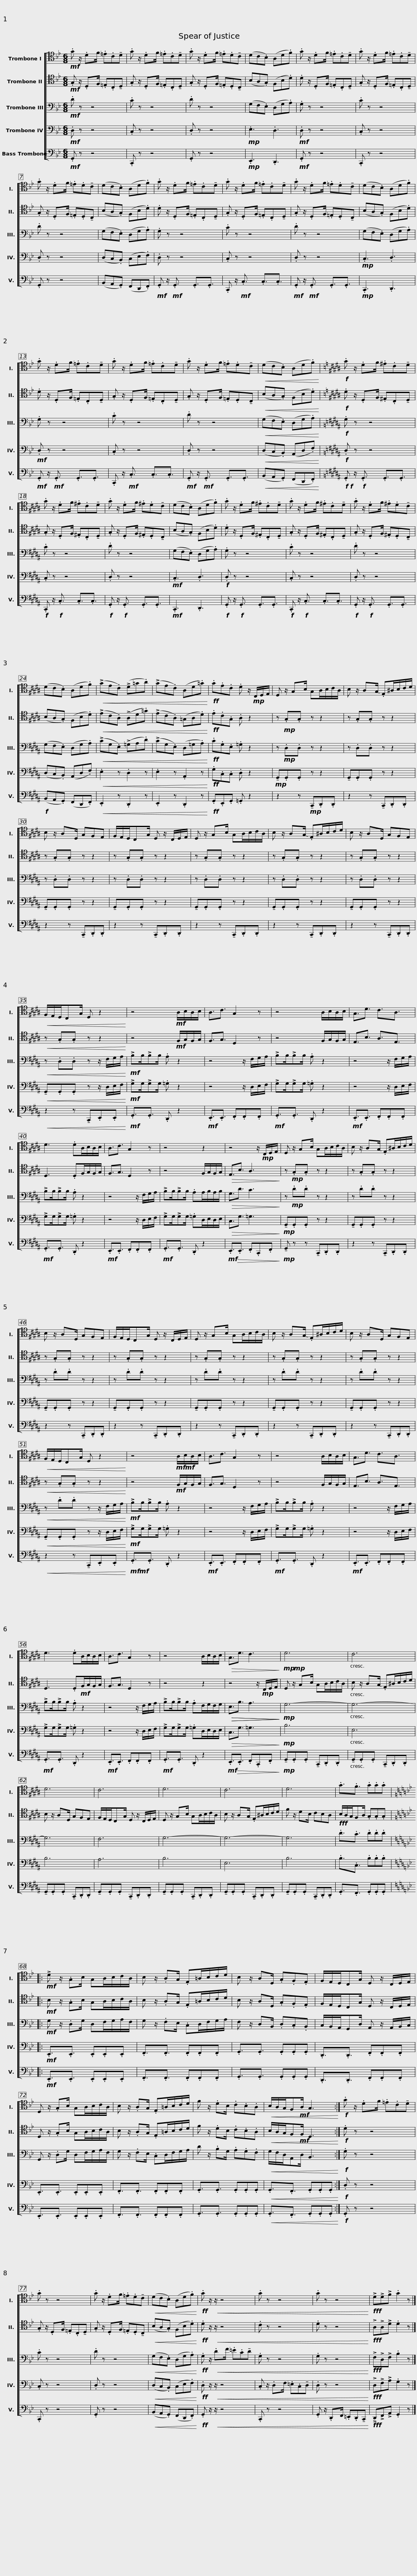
X:1
%%score [ 1 2 3 4 5 ]
L:1/8
M:6/8
I:linebreak $
K:Bb
V:1 tenor
V:2 tenor
V:3 bass
V:4 bass
V:5 bass
V:1
!mf! .G z/ .DF/ .=E.C!tenuto!D | .G z/ .DF/ .=E.C!tenuto!D | .G z/ .DF/ .=E.D!tenuto!C | (DC.B,) (A,D.F) |$ .G z/ .DF/ .=E.C!tenuto!D | %5
 .G z/ .DF/ .=E.C!tenuto!D | .G z/ .DF/ .=E.D!tenuto!C | (DC.B,) (A,D.F) | .G z/ .DF/ .=E.C!tenuto!D |$ .G z/ .DF/ .=E.C!tenuto!D | %10
 .G z/ .DF/ .=E.D!tenuto!C | (DC.B,) (A,D.F) | .G z/ .DF/ .=E.C!tenuto!D | .G z/ .DF/ .=E.C!tenuto!D |$ .G z/ .DF/ .=E.D!tenuto!C | %15
!<(! (DC.B,) (A,D.F)!<)! |[K:B]!f! .G z/ .DF/ .^E.C!tenuto!D | .G z/ .DF/ .^E.C!tenuto!D |$ .G z/ .DF/ .^E.D!tenuto!C | (DC.B,) (A,D.F) | %20
 .G z/ .DF/ .^E.C!tenuto!D | .G z/ .DF/ .^E.C!tenuto!D |$ .G z/ .DF/ .^E.D!tenuto!C | (DC.B,) (A,D.F) |!<(! (!>!GE.C) (!>!D=G.A) | %25
 (!>!GE.C) (A,D.=G)!<)! |!ff! .G.E.C .D z/!mp! C,/D,/E,/ |$ D, z/ G,B,/ G,A,/B,/C/A,/ | B, z/ A,!-(!G,/ !-)!.E,^A,/B,/C/D/ | B, z/ A,D,/ G,F,E, | %30
 F,/E,/D,/C,G,/ D, z/ C,/D,/E,/ |$ D, z/ G,B,/ G,A,/B,/C/A,/ | B, z/ A,!-(!G,/ !-)!.E,^A,/B,/C/D/ | B, z/ A,D,/ G,F,E, |!<(! F,/E,/D,/C,G,/ D, z2!<)! |$ %35
 z4!mf! A,/B,/A,/B,/ | A,3/2C3/2 G,2 z | z4 A,/B,/A,/B,/ | G,3/2D3/2 C3/2A,3/2 |$ D3 .DA,/B,/A,/B,/ | %40
 A,3/2C3/2 G,2 z | z4 z2 | z4 z/!mp! C,/D,/E,/ |$ D, z/ G,B,/ G,A,/B,/C/A,/ | B, z/ A,!-(!G,/ !-)!.E,^A,/B,/C/D/ | %45
 B, z/ A,D,/ G,F,E, | F,/E,/D,/C,G,/ D, z/ C,/D,/E,/ |$ D, z/ G,B,/ G,A,/B,/C/A,/ | B, z/ A,!-(!G,/ !-)!.E,^A,/B,/C/D/ | B, z/ A,D,/ G,F,E, | %50
!<(! F,/E,/D,/C,G,/ D, z2!<)! |$ z4!mf!!mf! A,/B,/A,/B,/ | A,3/2C3/2 G,2 z | z4 A,/B,/A,/B,/ | G,3/2D3/2 C3/2A,3/2 |$ %55
 D3 .DA,/B,/A,/B,/ | A,3/2C3/2 G,2 z | z4 A,/B,/A,/B,/ |!>(! G,3/2D3/2 C3!>)! |$!mp!!mp! D6 | %60
 C6 | D6 | C6 |$ D6 | C6 | %65
 D6 | .G3/2.F3/2 .G.G.G |:$[K:Bb]!mf! !>!D z/ .G,B,/ G,A,/B,/C/A,/ | B, z/ .A,G,/ .E,=A,/B,/C/D/ | B, z/ A,D,/ .G,.F,.E, | %70
 F,/E,/D,/C,G,/ D, z/ C,/D,/E,/ |$ D, z/ .G,B,/ G,A,/B,/C/A,/ | B, z/ .A,G,/ .E,=A,/B,/C/D/ | F z/ .DB,/ .C.B,.A, |!<(! B,/A,/G,/F,!mf!A,/ G,3!<)! :| %75
!f! .G z/ .DF/ .=E.C!tenuto!D |$ .G z z4 | .G z/ .DF/ .=E.D!tenuto!C |!<(! (DC.B,) (A,D.F)!<)! |!ff! .G z/!<(! z/ z4 | %80
 .G z z4 |$ .G z z4!<)! |!fff! !>!D!>!D!>!F .G2 z |] %83
V:2
!mf! .G, z/ .D,F,/ .=E,.C,!tenuto!D, | .G, z/ .D,F,/ .=E,.C,!tenuto!D, | .G, z/ .D,F,/ .=E,.D,!tenuto!C, | (B,A,.G,) (F,B,.D) |$ .D z/ .D,F,/ .=E,.C,!tenuto!D, | %5
 .G, z/ .D,F,/ .=E,.C,!tenuto!D, | .G, z/ .D,F,/ .=E,.D,!tenuto!C, | (B,A,.G,) (F,B,.D) | .D z/ .D,F,/ .=E,.C,!tenuto!D, |$ .G, z/ .D,F,/ .=E,.C,!tenuto!D, | %10
 .G, z/ .D,F,/ .=E,.D,!tenuto!C, | (B,A,.G,) (F,B,.D) | .D z/ .D,F,/ .=E,.C,!tenuto!D, | .G, z/ .D,F,/ .=E,.C,!tenuto!D, |$ .G, z/ .D,F,/ .=E,.D,!tenuto!C, | %15
!<(! (B,A,.G,) (F,B,.D)!<)! |[K:B]!f! .D z/ .D,F,/ .^E,.C,!tenuto!D, | .G, z/ .D,F,/ .^E,.C,!tenuto!D, |$ .G, z/ .D,F,/ .^E,.D,!tenuto!C, | (B,A,.G,) (F,B,.D) | %20
 .D z/ .D,F,/ .^E,.C,!tenuto!D, | .G, z/ .D,F,/ .^E,.C,!tenuto!D, |$ .G, z/ .D,F,/ .^E,.D,!tenuto!C, | (B,A,.G,) (F,B,.D) |!<(! (!>!EC.A,) (!>!A,D.=G) | %25
 (!>!EC.A,) (=G,A,.D)!<)! |!ff! .E.C.G, .A, z2 |$ z!mp! .G,.G, z z2 | z .G,.G, z z2 | z .G,.G, z z2 | %30
 z .G,.G, z z2 |$ z .G,.G, z z2 | z .G,.G, z z2 | z .G,.G, z z2 |!<(! z .G,.G, z z2!<)! |$ %35
 z4!mf! F,/G,/F,/G,/ | F,3/2G,3/2 D,2 z | z4 F,/G,/F,/G,/ | E,3/2B,3/2 A,3/2E,3/2 |$ D,3 .D,F,/G,/F,/G,/ | %40
 F,3/2G,3/2 D,2 z | z4 F,/G,/F,/G,/ |!>(! E,3/2B,3/2 A,3!>)! |$ z!mp! .G,.G, z z2 | z .G,.G, z z2 | %45
 z .G,.G, z z2 | z .G,.G, z z2 |$ z .G,.G, z z2 | z .G,.G, z z2 | z .G,.G, z z2 | %50
!<(! z .G,.G, z z2!<)! |$ z4!mf! F,/G,/F,/G,/ | F,3/2G,3/2 D,2 z | z4 F,/G,/F,/G,/ | E,3/2B,3/2 A,3/2E,3/2 |$ %55
 D,3 .D,!mf!F,/G,/F,/G,/ | F,3/2G,3/2 D,2 z | z4 z2 | z4 z/!mp! C,/D,/E,/ |$ D, z/ G,B,/ G,A,/B,/C/A,/ | %60
 B, z/ A,!-(!G,/ !-)!.E,^A,/B,/C/D/ | B, z/ A,D,/ G,F,E, | F,/E,/D,/C,G,/ D, z/ C,/D,/E,/ |$ D, z/ G,B,/ G,A,/B,/C/A,/ | B, z/ A,!-(!G,/ !-)!.E,^A,/B,/C/D/ | %65
 F z/ DB,/ CB,A, |!fff! B,/A,/G,/F,A,/ .G,.G,.G, |:$[K:Bb]!mf! B, z/ .G,B,/ G,A,/B,/C/A,/ | B, z/ .A,G,/ .E,=A,/B,/C/D/ | B, z/ A,D,/ .G,.F,.E, | %70
 F,/E,/D,/C,G,/ D, z/ C,/D,/E,/ |$ D, z/ .G,B,/ G,A,/B,/C/A,/ | B, z/ .A,G,/ .E,=A,/B,/C/D/ | F z/ .DB,/ .C.B,.A, |!<(! B,/A,/G,/F,!mf!F,/ D,3!<)! :| %75
!f! .D z z4 |$ .G, z/ .D,F,/ .=E,.C,!tenuto!D, | .G, z/ .D,F,/ .=E,.D,!tenuto!C, |!<(! (B,A,.G,) (F,B,.D)!<)! |!ff! .D z/!<(! z/ z4 | %80
 .C z z4 |$ .D z z4!<)! |!fff! !>!A,!>!A,!>!D .D2 z |] %83
V:3
!mf! .D z z4 | .C z z4 | .D z z4 | (G,F,.E,) (D,G,.A,) |$ .G, z z4 | %5
 .C z z4 | .D z z4 | (G,F,.E,) (D,G,.A,) | .G, z z4 |$ .C z z4 | %10
 .D z z4 | (G,F,.E,) (D,G,.A,) | .G, z z4 | .C z z4 |$ .D z z4 | %15
!<(! (G,F,.E,) (D,G,.A,)!<)! |[K:B]!f! .G, z z4 | .C z z4 |$ .D z z4 | (G,F,.E,) (D,G,.A,) | %20
 .G, z z4 | .C z z4 |$ .D z z4 | (G,F,.E,) (D,G,.A,) |!<(! (!>!CG,.E,) (!>!=G,A,.D) | %25
 (!>!CG,.E,) (D,=G,.A,)!<)! |!ff! .C.G,.E, .=G, z2 |$ z!mp! .D,.D, z z2 | z .D,.D, z z2 | z .D,.D, z z2 | %30
 z .D,.D, z z2 |$ z .D,.D, z z2 | z .D,.D, z z2 | z .D,.D, z z2 |!<(! z .D,.D, z z/ F,/G,/A,/!<)! |$ %35
!mf! !>!B,B,/!>!B,B,/ .A, z2 | z4 z/ F,/G,/A,/ | !>!B,B,/!>!B,B,/ .A, z2 | z4 z/ F,/G,/A,/ |$ !>!B,B,/!>!B,B,/ .A, z2 | %40
 z4 z/ F,/G,/A,/ | !>!B,B,/!>!B,B,/ .A,A,/B,/A,/B,/ |!>(! G,3/2D3/2 C3!>)! |$ z!mp! .D.D z z2 | z .D.D z z2 | %45
 z .D.D z z2 | z .D.D z z2 |$ z .D.D z z2 | z .D.D z z2 | z .D.D z z2 | %50
!<(! z .D.D z z/ F,/G,/A,/!<)! |$!mf! !>!B,B,/!>!B,B,/ .A, z2 | z4 z/ F,/G,/A,/ | !>!B,B,/!>!B,B,/ .A, z2 | z4 z/ F,/G,/A,/ |$ %55
 !>!B,B,/!>!B,B,/ .A, z2 | z4 z/ F,/G,/A,/ | !>!B,B,/!>!B,B,/ .A,F,/G,/F,/G,/ |!>(!!>(! E,3/2B,3/2 A,3!>)!!>)! |$!mp! G,6- | %60
 G,6- | G,6 | F,6 |$ G,6- | G,6- | %65
 G,6 | .D3/2.C3/2 .D.D.D |:$[K:Bb]!mf! G, z/ .D,G,/ D,F,/G,/A,/F,/ | G, z/ .F,E,/ .C,D,/F,/G,/A,/ | F, z/ D,B,,/ .D,.C,.B,, | %70
 C,/B,,/A,,/G,,D,/ A,, z/ A,,/B,,/C,/ |$ G,, z/ .D,G,/ D,F,/G,/A,/F,/ | G, z/ .F,E,/ .C,D,/F,/G,/A,/ | D z/ .B,G,/ .A,.G,.F, |!<(! G,/F,/D,/A,,D,/ B,,3!<)! :| %75
!f! .G, z z4 |$ .C z z4 | .D z z4 |!<(! (G,F,.E,) (D,G,.A,)!<)! |!ff! .G, z/!<(! .DF/ .=E.C!tenuto!D | %80
 .G, z z4 |$ .G, z z4!<)! |!fff! !>!F,!>!D,!>!F, .B,2 z |] %83
V:4
!mf! .D, z z4 | .C, z z4 | .D, z z4 |!mp! .E,3 .D,3 |$!mf! .D, z z4 | %5
 .C, z z4 | .D, z z4 | (D,C,.B,,) (C,E,.F,) | .D, z z4 |$ .C, z z4 | %10
 .D, z z4 |!mp! .C,3 .D,3 |!mf! .D, z z4 | .C, z z4 |$ .D, z z4 | %15
!<(! (D,C,.B,,) (A,,D,.F,)!<)! |[K:B]!f! .D, z z4 | .C, z z4 |$ .D, z z4 |!mf! .C,3 .D,3 | %20
!f! .D, z z4 | .C, z z4 |$ .D, z z4 | (D,C,.B,,) (A,,D,.F,) |!<(! .E,2 z .D,2 z | %25
 .E,2 z .A,,2 z!<)! |!ff! .G,.C,.C, .D, z2 |$!mp! !tenuto!G,,.G,,.G,, z z2 | !tenuto!G,,.G,,.G,, z z2 | !tenuto!G,,.G,,.G,, z z2 | %30
 !tenuto!G,,.G,,.G,, z z2 |$ !tenuto!G,,.G,,.G,, z z2 | !tenuto!G,,.G,,.G,, z z2 | !tenuto!G,,.G,,.G,, z z2 |!<(! !tenuto!G,,.G,,.G,, z z/ D,/E,/F,/!<)! |$ %35
!mf! !>!G,G,/!>!G,G,/ .=G, z2 | z4 z/ D,/E,/F,/ | !>!G,G,/!>!G,G,/ .=G, z2 | z4 z/ D,/E,/F,/ |$ !>!G,G,/!>!G,G,/ .=G, z2 | %40
 z4 z/ D,/E,/F,/ | !>!G,G,/!>!G,G,/ .=G,D,/E,/D,/E,/ |!>(! C,3/2G,3/2 =G,3!>)! |$!mp! !tenuto!G,,.G,,.G,, z z2 | !tenuto!G,,.G,,.G,, z z2 | %45
 !tenuto!G,,.G,,.G,, z z2 | !tenuto!G,,.G,,.G,, z z2 |$ !tenuto!G,,.G,,.G,, z z2 | !tenuto!G,,.G,,.G,, z z2 | !tenuto!G,,.G,,.G,, z z2 | %50
!<(! !tenuto!G,,.G,,.G,, z z/ D,/E,/F,/!<)! |$!mf! !>!G,G,/!>!G,G,/ .=G, z2 | z4 z/ D,/E,/F,/ | !>!G,G,/!>!G,G,/ .=G, z2 | z4 z/ D,/E,/F,/ |$ %55
 !>!G,G,/!>!G,G,/ .=G, z2 | z4 z/ D,/E,/F,/ | !>!G,G,/!>!G,G,/ .=G,D,/E,/D,/E,/ |!>(! C,3/2G,3/2 =G,3!>)! |$!mp! B,6 | %60
 E,6 | B,6 | A,6 |$ B,6 | E,6 | %65
 B,6 | .B,3/2.C,3/2 .B,.B,.B, |:$[K:Bb]!mf! .E,,3/2.E,,3/2 .E,,.E,,.E,, | .F,,3/2.F,,3/2 .F,,.F,,.F,, | .G,,3/2.G,,3/2 .G,,.G,,.G,, | %70
 .D,,3/2.D,,3/2 .F,,.F,,.F,, |$ .E,,3/2.E,,3/2 .E,,.E,,.E,, | .F,,3/2.F,,3/2 .F,,.F,,.F,, | .G,,3/2.G,,3/2 .G,,.G,,.G,, |!<(! .G,,3/2.F,,3/2 .G,,.G,,.G,,!<)! :| %75
!f! .D, z z4 |$ .C, z z4 | .D, z z4 |!<(! (D,C,.B,,) (C,E,.F,)!<)! |!ff! .D, z/!<(! z/ z4 | %80
 .C, z/ .D,F,/ .=E,.C,!tenuto!D, |$ .D, z z4!<)! |!fff! !>!D,!>!F,!>!A, .G,2 z |] %83
V:5
!mf! .G,, z z4 | .C,, z z4 | .G,, z z4 |!mp! .E,,3 .D,,3 |$!mf! .G,, z z4 | %5
 .C,, z z4 | .G,, z z4 | (B,,A,,.G,,) (F,,D,,.F,,) |!mf! .G,, z/!mf! .G,,3/2 .G,,3/2.G,,3/2 |$ .C,, z/!mf! .C,3/2 .C,3/2.C,3/2 | %10
!mf! .G,, z/!mf! .G,,3/2 .G,,3/2.G,,3/2 |!mp! .C,,3 .D,,3 |!mf! .G,, z/!mf! .G,,3/2 .G,,3/2.G,,3/2 | .C,, z/!mf! .C,3/2 .C,3/2.C,3/2 |$!mf! .G,, z/!mf! .G,,3/2 .G,,3/2.G,,3/2 | %15
!<(! (B,,A,,.G,,) (F,,D,,.F,,)!<)! |[K:B]!f!!f! .G,, z/!f! .G,,3/2 .G,,3/2.G,,3/2 |!f! .C,, z/!f! .C,3/2 .C,3/2.C,3/2 |$!f! .G,, z/!f! .G,,3/2 .G,,3/2.G,,3/2 |!mf! .C,,3 .D,,3 | %20
!f! .G,, z/!f! .G,,3/2 .G,,3/2.G,,3/2 |!f! .C,, z/!f! .C,3/2 .C,3/2.C,3/2 |$!f! .G,, z/!f! .G,,3/2 .G,,3/2.G,,3/2 |!f! (B,,A,,.G,,) (F,,D,,.F,,) |!<(! .E,,2 z .D,,2 z | %25
 .E,,2 z .D,,2 z!<)! |!ff! .G,,.E,,.G,, .=G,, z2 |$ z2 z!mp! !tenuto!C,,.D,,.D,, | z2 z !tenuto!C,,.D,,.D,, | z2 z !tenuto!C,,.D,,.D,, | %30
 z2 z !tenuto!C,,.D,,.D,, |$ z2 z !tenuto!C,,.D,,.D,, | z2 z !tenuto!C,,.D,,.D,, | z2 z !tenuto!C,,.D,,.D,, |!<(! z2 z !tenuto!C,,.E,,.E,,!<)! |$ %35
!mf! .G,,3/2.G,,3/2 .D,, z2 |!mf! .E,,3/2.E,,3/2 .F,,.F,,.F,, |!mf! .G,,3/2.G,,3/2 .D,, z2 |!mf! .E,,3/2.E,,3/2 .F,,.F,,.F,, |$!mf! .G,,3/2.G,,3/2 .D,, z2 | %40
!mf! .E,,3/2.E,,3/2 .F,,.F,,.F,, |!mf! .G,,3/2.G,,3/2 .D,, z2 |!mf!!>(! .E,,3/2.E,,3/2 .F,,.C,,.F,,!>)! |$!mp! !tenuto!G,, z z !tenuto!C,,.D,,.D,, | z2 z !tenuto!C,,.D,,.D,, | %45
 z2 z !tenuto!C,,.D,,.D,, | z2 z !tenuto!C,,.D,,.D,, |$ z2 z !tenuto!C,,.D,,.D,, | z2 z !tenuto!C,,.D,,.D,, | z2 z !tenuto!C,,.D,,.D,, | %50
!<(! z2 z !tenuto!C,,.E,,.E,,!<)! |$!mf!!mf! .G,,3/2.G,,3/2 .D,, z2 |!mf! .E,,3/2.E,,3/2 .F,,.F,,.F,, |!mf! .G,,3/2.G,,3/2 .D,, z2 |!mf! .E,,3/2.E,,3/2 .F,,.F,,.F,, |$ %55
!mf! .G,,3/2.G,,3/2 .D,, z2 |!mf! .E,,3/2.E,,3/2 .F,,.F,,.F,, |!mf! .G,,3/2.G,,3/2 .D,, z2 |!mf!!>(! .E,,3/2.E,,3/2 .F,,.C,,.F,,!>)! |$!mp! !tenuto!G,,.G,,.G,, !tenuto!C,,.D,,.D,, | %60
 !tenuto!G,,.G,,.G,, !tenuto!C,,.D,,.D,, | !tenuto!G,,.G,,.G,, !tenuto!C,,.D,,.D,, | !tenuto!G,,.G,,.G,, !tenuto!C,,.D,,.D,, |$ !tenuto!G,,.G,,.G,, !tenuto!C,,.D,,.D,, | !tenuto!G,,.G,,.G,, !tenuto!C,,.D,,.D,, | %65
 !tenuto!G,,.G,,.G,, !tenuto!C,,.D,,.D,, | .G,,3/2.F,,3/2 .G,,.G,,.G,, |:$[K:Bb]!mf! .E,,3/2.E,,3/2 .E,,.E,,.E,, | .F,,3/2.F,,3/2 .F,,.F,,.F,, | .G,,3/2.G,,3/2 .G,,.G,,.G,, | %70
 .D,,3/2.D,,3/2 .F,,.F,,.F,, |$ .E,,3/2.E,,3/2 .E,,.E,,.E,, | .F,,3/2.F,,3/2 .F,,.F,,.F,, | .G,,3/2.G,,3/2 .G,,.G,,.G,, |!<(! .G,,3/2.F,,3/2 .G,,.G,,.G,,!<)! :| %75
!f! .G,, z z4 |$ .C,, z z4 | .G,, z z4 |!<(! (B,,A,,.G,,) (F,,D,,.F,,)!<)! |!ff! .G,, z/!<(! z/ z4 | %80
 .C,, z z4 |$ .G,, z/ .D,,F,,/ .=E,,.D,,!tenuto!C,,!<)! |!fff! !>!D,,!>!F,,!>!A,, .G,,2 z |] %83
